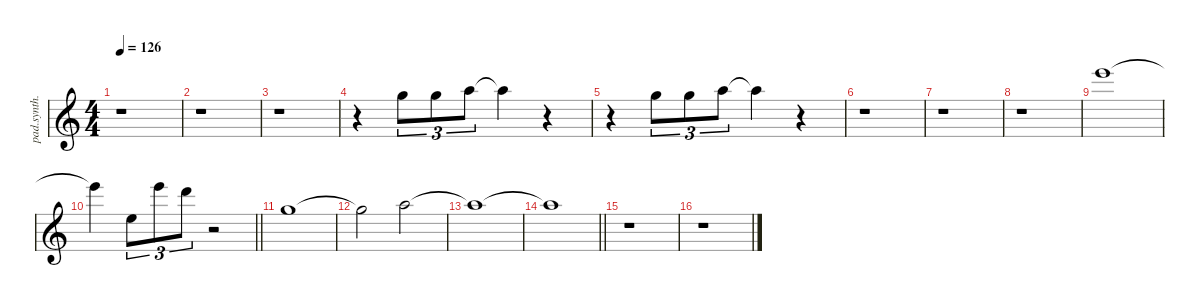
\defaultSystemsLayout 4
\hideDynamics
\bracketExtendMode nobrackets
\otherSystemsTrackNameOrientation horizontal
\track ("Synth Pad" "pad.synth.") {instrument pad4choir}
\staff {score}
\tuning (E5 B4 G4 D4 A3 E3)
\ts (4 4)
\tempo 126
\clef g2
\ks c
r.1{dy f beam Down} |
r.1{beam Down} |
r.1{beam Down} |
r.4{beam Down} 3.1.8{tu (3 2) beam Down} 3.1.8{tu (3 2) beam Down} 5.1.8{tu (3 2) beam Down} 5.1{t}.4{beam Down} r.4{beam Down} |
r.4{beam Down} 3.1.8{tu (3 2) beam Down} 3.1.8{tu (3 2) beam Down} 5.1.8{tu (3 2) beam Down} 5.1{t}.4{beam Down} r.4{beam Down} |
r.1{beam Down} |
r.1{beam Down} |
r.1{beam Down} |
12.1.1{beam Down} |
\barLineRight lightlight
12.1{t}.4{beam Down} 0.1.8{tu (3 2) beam Down} 12.1.8{tu (3 2) beam Down} 10.1.8{tu (3 2) beam Down} r.2{beam Down} |
8.2.1{beam Down} |
8.2{t}.2{beam Down} 10.2.2{beam Down} |
10.2{t}.1{beam Down} |
\barLineRight lightlight
10.2{t}.1{beam Down} |
r.1{beam Down} |
r.1{beam Down}
